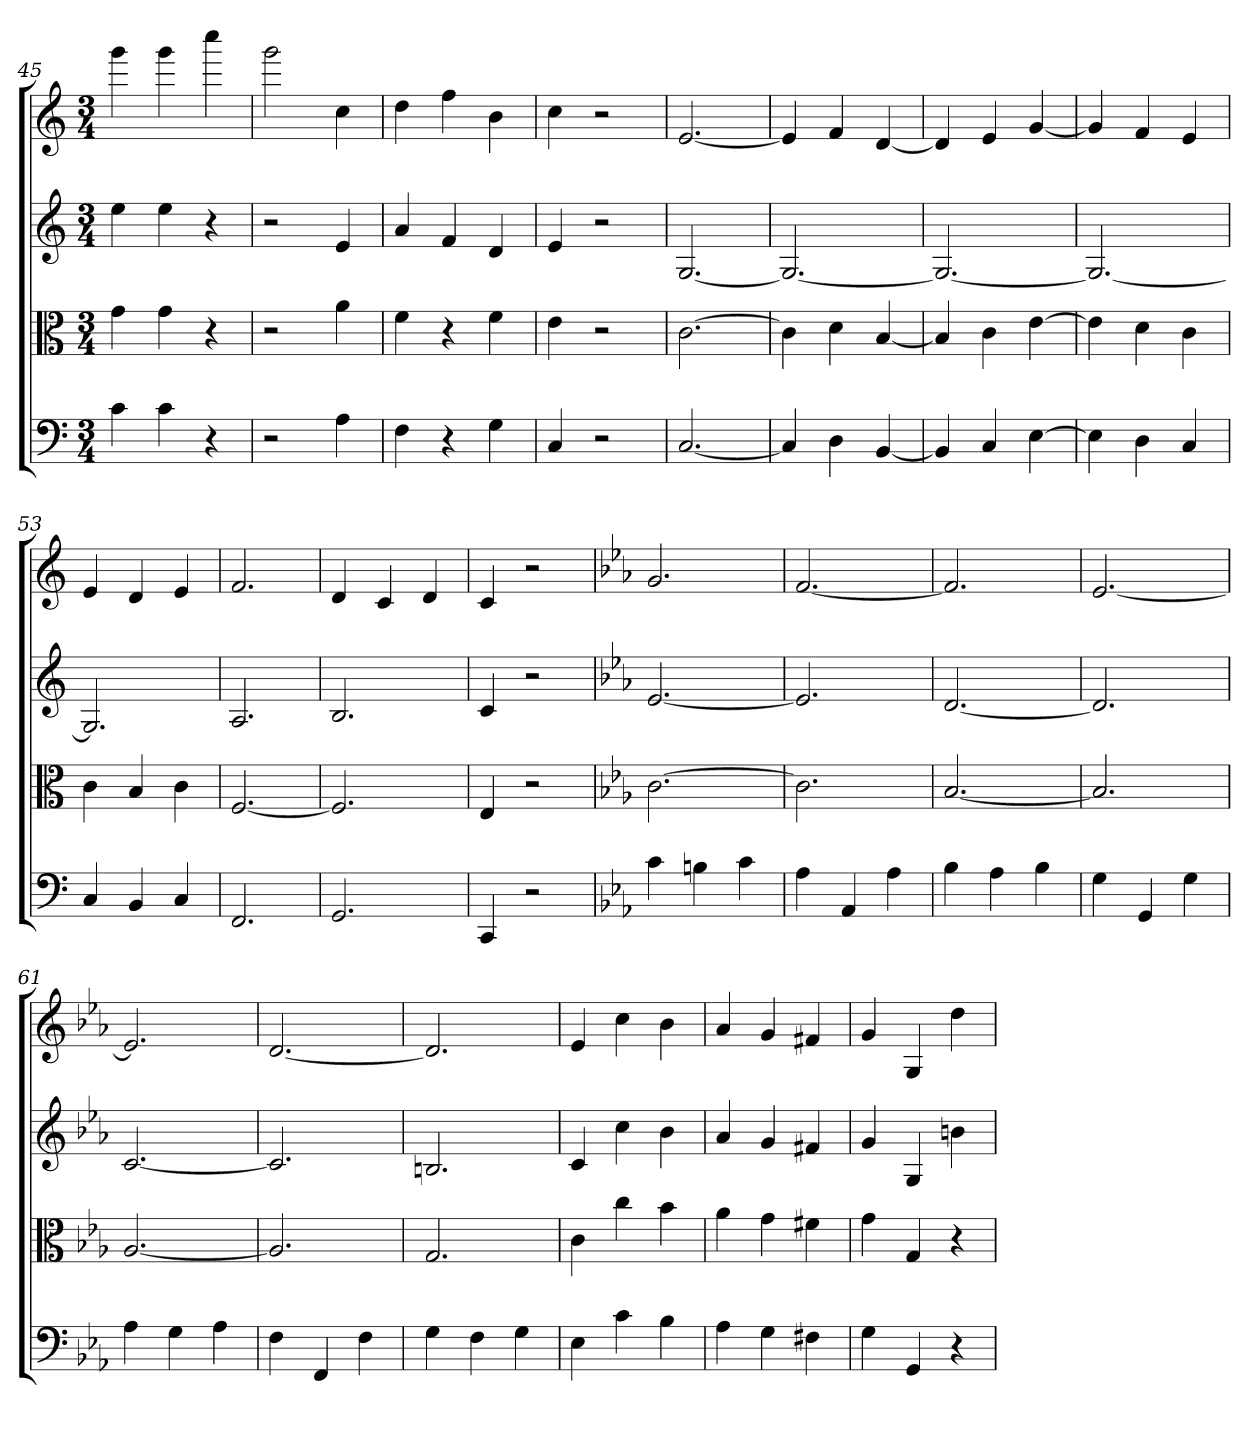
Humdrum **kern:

**kern	**kern	**kern	**kern
*part4	*part3	*part2	*part1
*staff4	*staff3	*staff2	*staff1
*clefF4	*clefC3	*clefG2	*clefG2
*k[]	*k[]	*k[]	*k[]
*C:	*C:	*C:	*C:
*M3/4	*M3/4	*M3/4	*M3/4
=45	=45	=45	=45
4c	4g	4ee	4ggg
4c	4g	4ee	4ggg
4r	4r	4r	4cccc
=46	=46	=46	=46
2r	2r	2r	2ggg
4A	4a	4e	4cc
=47	=47	=47	=47
4F	4f	4a	4dd
4r	4r	4f	4ff
4G	4f	4d	4b
=48	=48	=48	=48
4C	4e	4e	4cc
2r	2r	2r	2r
=49	=49	=49	=49
[2.C	[2.c	[2.G	[2.e
=50	=50	=50	=50
4C]	4c]	2.G_	4e]
4D	4d	.	4f
[4BB	[4B	.	[4d
=51	=51	=51	=51
4BB]	4B]	2.G_	4d]
4C	4c	.	4e
[4E	[4e	.	[4g
=52	=52	=52	=52
4E]	4e]	2.G_	4g]
4D	4d	.	4f
4C	4c	.	4e
=53	=53	=53	=53
4C	4c	2.G]	4e
4BB	4B	.	4d
4C	4c	.	4e
=54	=54	=54	=54
2.FF	[2.F	2.A	2.f
=55	=55	=55	=55
2.GG	2.F]	2.B	4d
.	.	.	4c
.	.	.	4d
=56	=56	=56	=56
4CC	4E	4c	4c
2r	2r	2r	2r
=57	=57	=57	=57
*k[b-e-a-]	*k[b-e-a-]	*k[b-e-a-]	*k[b-e-a-]
*c:	*c:	*c:	*c:
4c	[2.c	[2.e-	2.g
4Bn	.	.	.
4c	.	.	.
=58	=58	=58	=58
4A-	2.c]	2.e-]	[2.f
4AA-	.	.	.
4A-	.	.	.
=59	=59	=59	=59
4B-	[2.B-	[2.d	2.f]
4A-	.	.	.
4B-	.	.	.
=60	=60	=60	=60
4G	2.B-]	2.d]	[2.e-
4GG	.	.	.
4G	.	.	.
=61	=61	=61	=61
4A-	[2.A-	[2.c	2.e-]
4G	.	.	.
4A-	.	.	.
=62	=62	=62	=62
4F	2.A-]	2.c]	[2.d
4FF	.	.	.
4F	.	.	.
=63	=63	=63	=63
4G	2.G	2.Bn	2.d]
4F	.	.	.
4G	.	.	.
=64	=64	=64	=64
4E-	4c	4c	4e-
4c	4cc	4cc	4cc
4B-	4b-	4b-	4b-
=65	=65	=65	=65
4A-	4a-	4a-	4a-
4G	4g	4g	4g
4F#X	4f#X	4f#X	4f#X
=66	=66	=66	=66
4G	4g	4g	4g
4GG	4G	4G	4G
4r	4r	4bn	4dd
=	=	=	=
*-	*-	*-	*-
